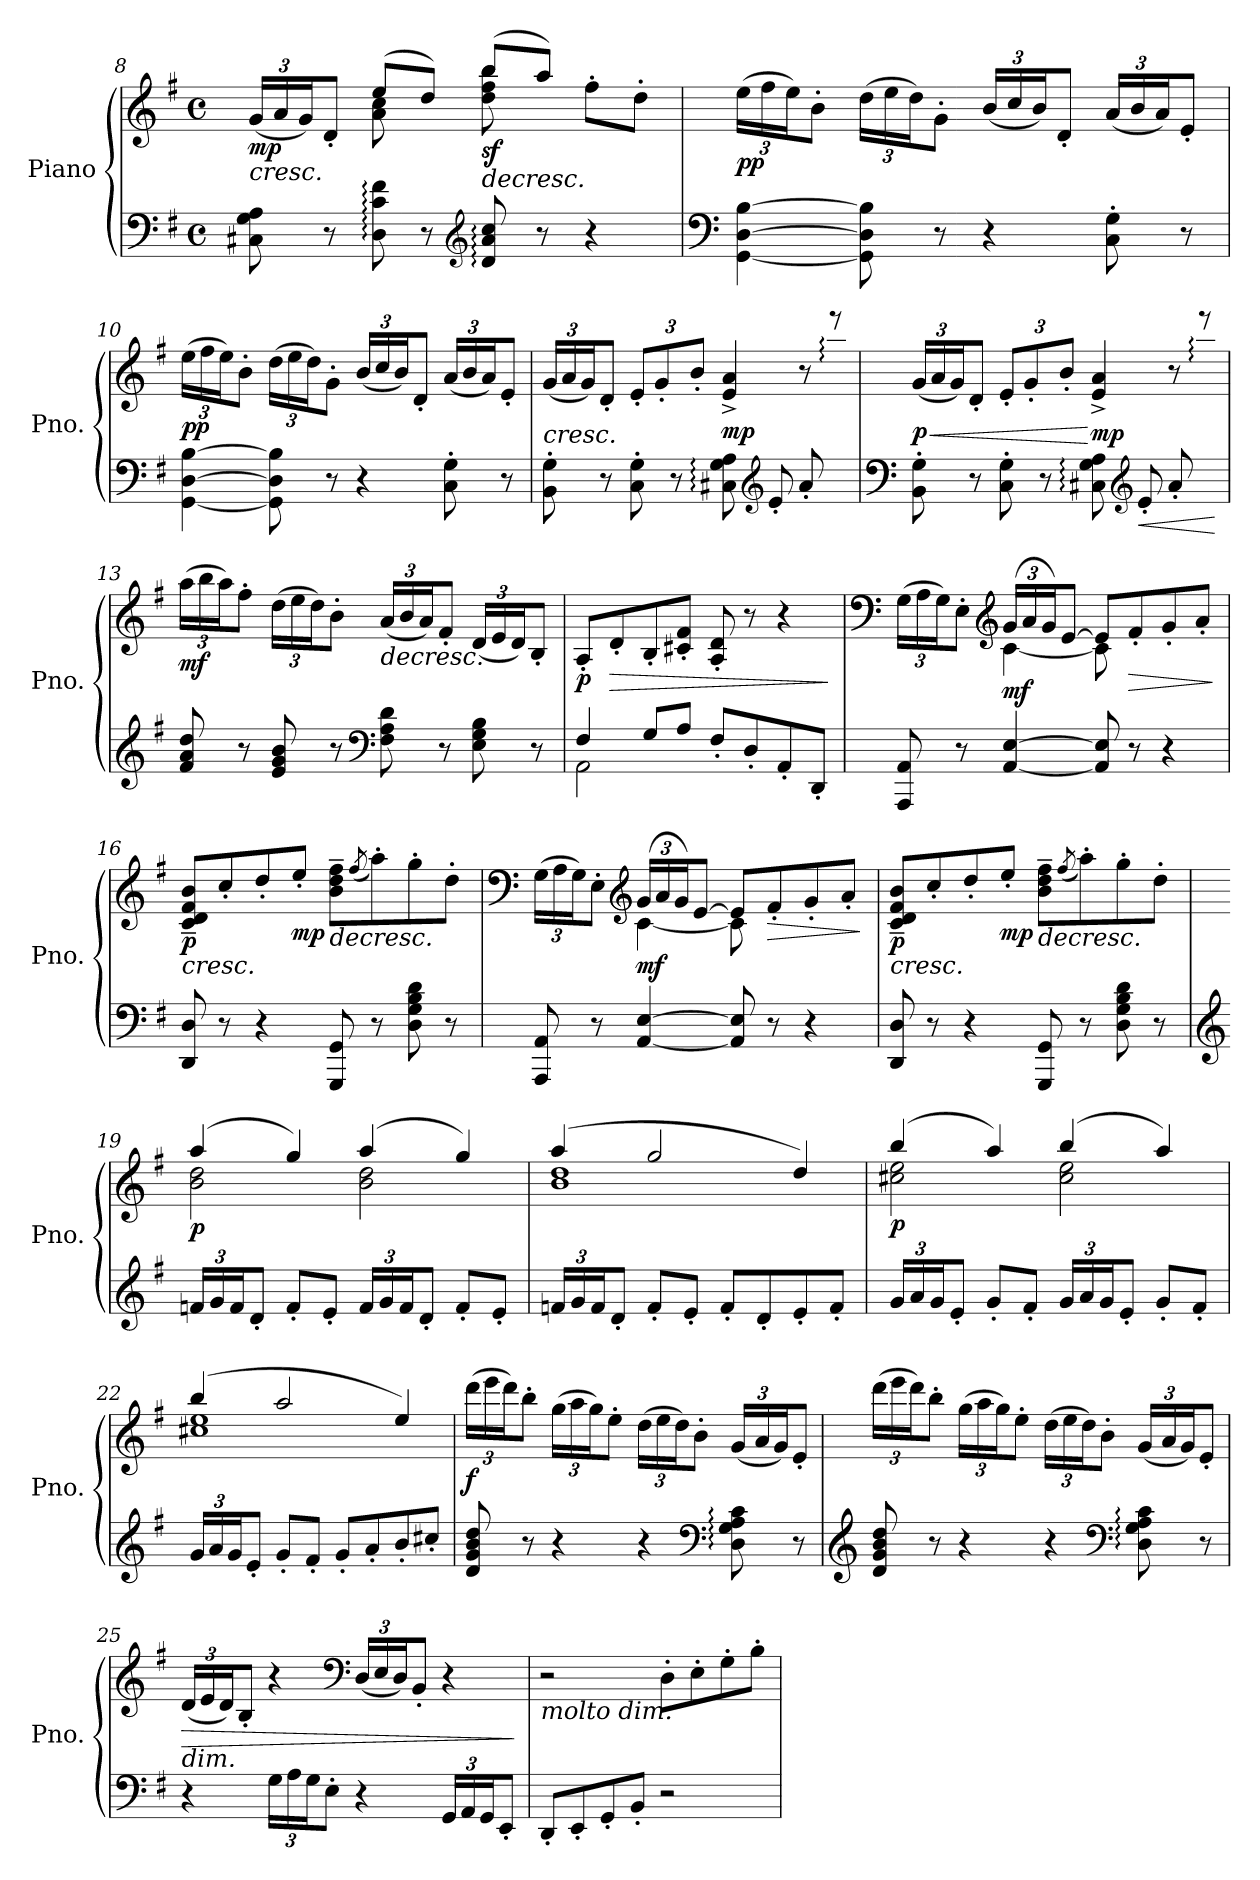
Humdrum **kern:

**kern	**kern	**dynam
*part1	*part1	*part1
*staff2	*staff1	*staff1/2
*I"Piano	*	*
*I'Pno.	*	*
!!LO:LB:g=z
*clefF4	*clefG2	*
*k[f#]	*k[f#]	*
*M4/4	*M4/4	*
*met(c)	*met(c)	*
*	*Xbrackettup	*
=8	=8	=8
!	!	!LO:HP:b
*	*^	*
!	!	!	!LO:DY:n=1:b
8C#X\ 8G\ 8A\	(<24g/LL	4ryy	< mp
.	24a/	.	.
.	24g/J)	.	.
8r	8d'/J	.	.
8D\: 8c\: 8f#\:	(>8ee/L	8a\ 8cc\	.
8r	8dd/J)	8ryy	.
*clefG2	*	*	*
!	!	!	!LO:HP:b
!	!	!	!LO:DY:n=2:b
8d/: 8a/: 8cc/:	(>8bb/L	8dd\: 8ff#\: 8bb\:	> sf
8r	8aa/J)	4.ryy	.
4r	8ff#'\L	.	.
.	8dd'\J	.	.
*	*v	*v	*
.	.	[
=9	=9	=9
*clefF4	*	*
!	!	!LO:DY:b
[4GG\ [4D\ [4B\	(>24ee\LL	pp
.	24ff#\	.
.	24ee\J)	.
.	8b'\J	.
8GG\] 8D\] 8B\]	(>24dd\LL	.
.	24ee\	.
.	24dd\J)	.
8r	8g'\J	.
4r	(<24b/LL	.
.	24cc/	.
.	24b/J)	.
.	8d'/J	.
8C\' 8G\'	(<24a/LL	.
.	24b/	.
.	24a/J)	.
8r	8e'/J	.
=10	=10	=10
!	!	!LO:DY:b
[4GG\ [4D\ [4B\	(>24ee\LL	pp
.	24ff#\	.
.	24ee\J)	.
.	8b'\J	.
8GG\] 8D\] 8B\]	(>24dd\LL	.
.	24ee\	.
.	24dd\J)	.
8r	8g'\J	.
4r	(<24b/LL	.
.	24cc/	.
.	24b/J)	.
.	8d'/J	.
8C\' 8G\'	(<24a/LL	.
.	24b/	.
.	24a/J)	.
8r	8e'/J	.
!!LO:LB:g=z
=11	=11	=11
!	!	!LO:HP:b
*	*^	*
8BB\' 8G\'	(<24g/LL	2..ryy	<
.	24a/	.	.
.	24g/J)	.	.
8r	8d'/J	.	.
8C\' 8G\'	12e'/L	.	.
.	12g'/	.	.
8r	.	.	.
.	12b'/J	.	.
!	!	!	!LO:DY:n=1:b
8C#X\: 8G\: 8A\:	4e/^ 4a/^	.	] mp
*clefG2	*	*	*
8e'/L	.	.	.
8a'/	8r	.	.
8ryy	8r	8ee\: 8aa\:J	.
=12	=12	=12	=12
*clefF4	*	*	*
!	!	!	!LO:HP:b
!	!	!	!LO:DY:n=1:b
8BB\' 8G\'	(<24g/LL	2..ryy	< p
.	24a/	.	.
.	24g/J)	.	.
8r	8d'/J	.	.
8C\' 8G\'	12e'/L	.	.
.	12g'/	.	.
8r	.	.	.
.	12b'/J	.	.
!	!	!	!LO:DY:n=2:b
8C#X\: 8G\: 8A\:	4e/^ 4a/^	.	[ mp
*clefG2	*	*	*
!	!	!	!LO:HP:b=2
8e'/L	.	.	<
8a'/	8r	.	.
8ryy	8r	8ee\: 8aa\:J	.
*	*v	*v	*
.	.	[
!!LO:PB:g=z
=13	=13	=13
!	!	!LO:DY:b
8f#/ 8a/ 8dd/	(>24aa\LL	mf
.	24bb\	.
.	24aa\J)	.
8r	8ff#'\J	.
8e/ 8g/ 8b/	(>24dd\LL	.
.	24ee\	.
.	24dd\J)	.
8r	8b'\J	.
*clefF4	*	*
!	!	!LO:HP:b
8F#\ 8A\ 8d\	(<24a/LL	>
.	24b/	.
.	24a/J)	.
8r	8f#'/J	.
8E\ 8G\ 8B\	(<24d/LL	.
.	24e/	.
.	24d/J)	.
8r	8B'/J	.
.	.	[
=14	=14	=14
*^	*	*
!	!	!	!LO:DY:b
4F#/	2AA\	8A'/L	p
!	!	!	!LO:HP:b
.	.	8d'/	>
8G/L	.	8B'/	.
8A/J	.	8c#X/' 8f#/'J	.
8F#'/L	2ryy	8A/' 8d/'	.
8D'/	.	8r	.
8AA'/	.	4r	.
8DD'/J	.	.	.
*v	*v	*	*
.	.	]
=15	=15	=15
*	*clefF4	*
*	*^	*
8AAA/ 8AA/	(>24G\LL	4ryy	.
.	24A\	.	.
.	24G\J)	.	.
8r	8E'\J	.	.
*	*clefG2	*	*
!	!	!	!LO:DY:b
[4AA/ [4E/	(>24g/LL	[4c\	mf
.	24a/	.	.
.	24g/J)	.	.
.	[8e/J	.	.
8AA/] 8E/]	8e/L]	8c\]	.
!	!	!	!LO:HP:b
8r	8f#'/	4.ryy	>
4r	8g'/	.	.
.	8a'/J	.	.
*	*v	*v	*
.	.	]
!!LO:LB:g=z
=16	=16	=16
!	!	!LO:HP:b
!	!	!LO:DY:n=1:b
8DD/ 8D/	8c/~ 8d/~ 8f#/~ 8b/~L	< p
8r	8cc'/	.
4r	8dd'/	.
!	!	!LO:DY:n=2:b
.	8ee'/J	] mp
!	!	!LO:HP:b
8GGG/ 8GG/	8b\~ 8dd\~ 8ff#\~L	>
.	(<8qff#/	.
8r	8aa'\)	.
8D\ 8G\ 8B\ 8d\	8gg'\	.
8r	8dd'\J	[
=17	=17	=17
*	*clefF4	*
*	*^	*
8AAA/ 8AA/	(>24G\LL	4ryy	.
.	24A\	.	.
.	24G\J)	.	.
8r	8E'\J	.	.
*	*clefG2	*	*
!	!	!	!LO:DY:b
[4AA/ [4E/	(>24g/LL	[4c\	mf
.	24a/	.	.
.	24g/J)	.	.
.	[8e/J	.	.
8AA/] 8E/]	8e/L]	8c\]	.
!	!	!	!LO:HP:b
8r	8f#'/	4.ryy	>
4r	8g'/	.	.
.	8a'/J	.	.
*	*v	*v	*
.	.	]
=18	=18	=18
!	!	!LO:HP:b
!	!	!LO:DY:n=1:b
8DD/ 8D/	8c/~ 8d/~ 8f#/~ 8b/~L	< p
8r	8cc'/	.
4r	8dd'/	.
!	!	!LO:DY:n=2:b
.	8ee'/J	] mp
!	!	!LO:HP:b
8GGG/ 8GG/	8b\~ 8dd\~ 8ff#\~L	>
.	(<8qff#/	.
8r	8aa'\)	.
8D\ 8G\ 8B\ 8d\	8gg'\	.
8r	8dd'\J	[
!!LO:LB:g=z
=19	=19	=19
*clefG2	*	*
*Xbrackettup	*	*
*	*^	*
!	!	!	!LO:DY:b
24fn/LL	(>4aa/	2b\ 2dd\	p
24g/	.	.	.
24f/J	.	.	.
8d'/J	.	.	.
8f'/L	4gg/)	.	.
8e'/J	.	.	.
24f/LL	(>4aa/	2b\ 2dd\	.
24g/	.	.	.
24f/J	.	.	.
8d'/J	.	.	.
8f'/L	4gg/)	.	.
8e'/J	.	.	.
=20	=20	=20	=20
24fn/LL	(>4aa/	1b 1dd	.
24g/	.	.	.
24f/J	.	.	.
8d'/J	.	.	.
8f'/L	2gg/	.	.
8e'/J	.	.	.
8f'/L	.	.	.
8d'/	.	.	.
8e'/	4dd/)	.	.
8f'/J	.	.	.
=21	=21	=21	=21
!	!	!	!LO:DY:b
24g/LL	(>4bb/	2cc#X\ 2ee\	p
24a/	.	.	.
24g/J	.	.	.
8e'/J	.	.	.
8g'/L	4aa/)	.	.
8f#'/J	.	.	.
24g/LL	(>4bb/	2cc#\ 2ee\	.
24a/	.	.	.
24g/J	.	.	.
8e'/J	.	.	.
8g'/L	4aa/)	.	.
8f#'/J	.	.	.
=22	=22	=22	=22
24g/LL	(>4bb/	1cc#X 1ee	.
24a/	.	.	.
24g/J	.	.	.
8e'/J	.	.	.
8g'/L	2aa/	.	.
8f#'/J	.	.	.
8g'/L	.	.	.
8a'/	.	.	.
8b'/	4ee/)	.	.
8cc#X'/J	.	.	.
*	*v	*v	*
!!LO:LB:g=z
=23	=23	=23
!	!	!LO:DY:b
8d/ 8g/ 8b/ 8dd/	(>24ddd\LL	f
.	24eee\	.
.	24ddd\J)	.
8r	8bb'\J	.
4r	(>24gg\LL	.
.	24aa\	.
.	24gg\J)	.
.	8ee'\J	.
4r	(>24dd\LL	.
.	24ee\	.
.	24dd\J)	.
.	8b'\J	.
*clefF4	*	*
8D\: 8G\: 8A\: 8c\:	(<24g/LL	.
.	24a/	.
.	24g/J)	.
8r	8e'/J	.
=24	=24	=24
*clefG2	*	*
8d/ 8g/ 8b/ 8dd/	(>24ddd\LL	.
.	24eee\	.
.	24ddd\J)	.
8r	8bb'\J	.
4r	(>24gg\LL	.
.	24aa\	.
.	24gg\J)	.
.	8ee'\J	.
4r	(>24dd\LL	.
.	24ee\	.
.	24dd\J)	.
.	8b'\J	.
*clefF4	*	*
8D\: 8G\: 8A\: 8c\:	(<24g/LL	.
.	24a/	.
.	24g/J)	.
8r	8e'/J	.
!!LO:LB:g=z
=25	=25	=25
!	!LO:TX:b:i:t=dim.	!
!	!	!LO:HP:b
4r	(<24d/LL	>
.	24e/	.
.	24d/J)	.
.	8B'/J	.
24G\LL	4r	.
24A\	.	.
24G\J	.	.
8E'\J	.	.
*	*clefF4	*
4r	(<24D/LL	.
.	24E/	.
.	24D/J)	.
.	8BB'/J	.
24GG/LL	4r	.
24AA/	.	.
24GG/J	.	.
8EE'/J	.	.
.	.	]
=26	=26	=26
!	!LO:TX:b:i:t=molto dim.	!
8DD'/L	2r	.
8EE'/	.	.
8GG'/	.	.
8BB'/J	.	.
2r	8D'\L	.
.	8E'\	.
.	8G'\	.
.	8B'\J	.
.	.	]
=	=	=
*-	*-	*-
